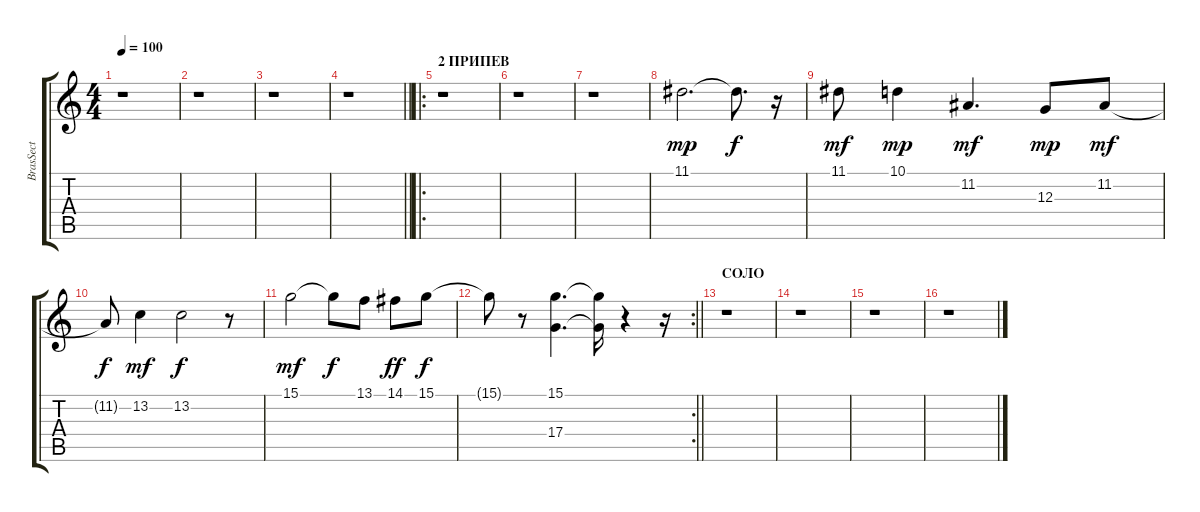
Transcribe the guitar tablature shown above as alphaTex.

\track ("BrasSect" "BrasSect") {instrument brasssection}
\staff {score tabs}
\tuning (E4 B3 G3 D3 A2 E2) {hide}
\ts (4 4)
\tempo 100
\clef g2
\ks c
r.1{dy mf} |
r.1 |
r.1 |
\barLineRight lightlight
r.1 |
\ro
\section ("" "2 ПРИПЕВ")
r.1 |
r.1 |
r.1 |
11.1.2{d dy mp} 11.1{t}.8{d dy f} r.16 |
11.1.8{dy mf} 10.1.4{dy mp} 11.2.4{d dy mf} 12.3.8{dy mp} 11.2.8{dy mf} |
11.2{t}.8{dy f} 13.2.4{dy mf} 13.2.2{dy f} r.8 |
15.1.2{dy mf} 15.1{t}.8{dy f} 13.1.8 14.1.8{dy ff} 15.1.8{dy f} |
\rc 2
\barLineRight lightlight
15.1{t}.8 r.8 (15.1 17.4).4{d} (15.1{t} 17.4{t}).16 r.4 r.16 |
\section ("" "СОЛО")
r.1 |
r.1 |
r.1 |
r.1
